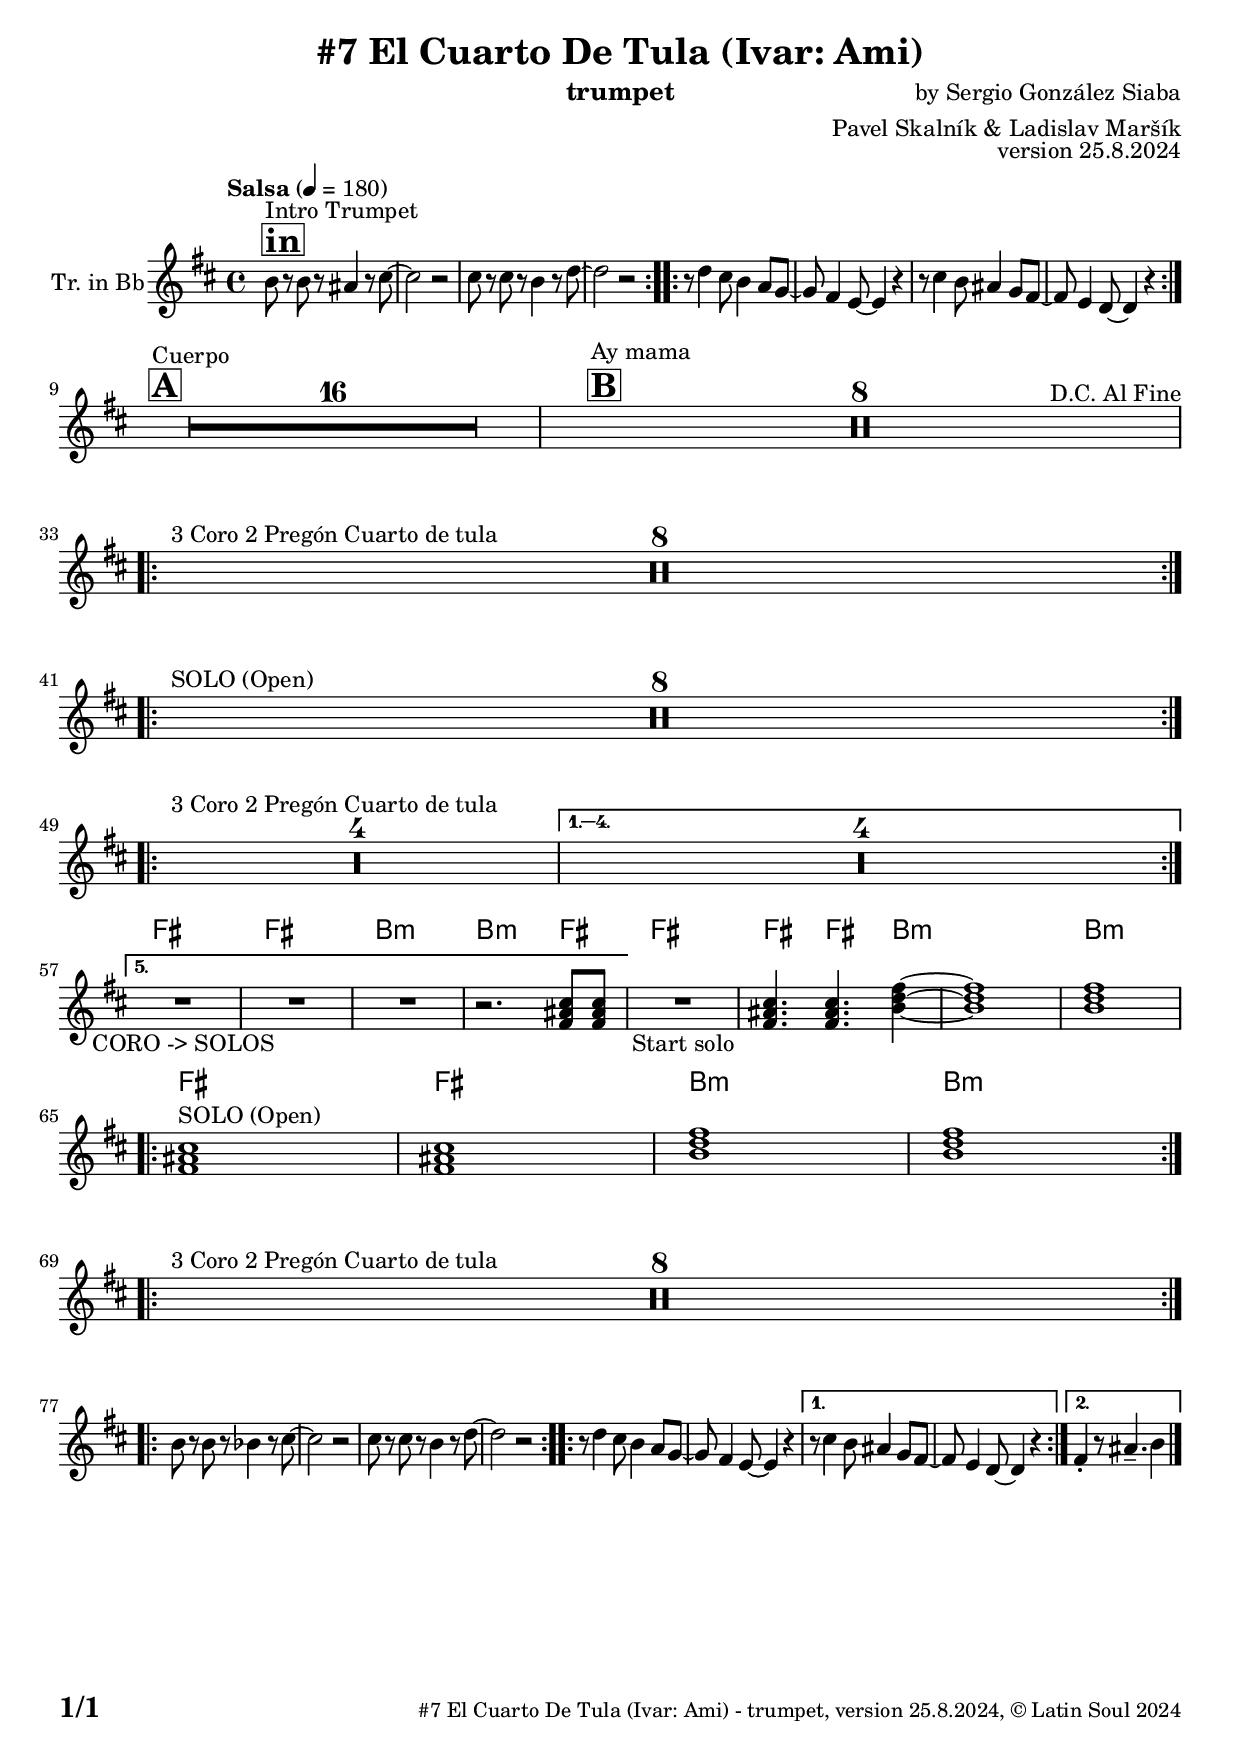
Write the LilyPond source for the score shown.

\version "2.24.4"

% Sheet revision 2022_09

\header {
  title = "#7 El Cuarto De Tula (Ivar: Ami)"
  instrument = "trumpet"
  composer = "by Sergio González Siaba"
  arranger = "Pavel Skalník & Ladislav Maršík"
  opus = "version 25.8.2024"
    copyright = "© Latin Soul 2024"
}

inst =
#(define-music-function
  (string)
  (string?)
  #{ <>^\markup \abs-fontsize #16 \bold \box #string #})

makePercent = #(define-music-function (note) (ly:music?)
                 (make-music 'PercentEvent 'length (ly:music-length note)))

#(define (test-stencil grob text)
   (let* ((orig (ly:grob-original grob))
          (siblings (ly:spanner-broken-into orig)) ; have we been split?
          (refp (ly:grob-system grob))
          (left-bound (ly:spanner-bound grob LEFT))
          (right-bound (ly:spanner-bound grob RIGHT))
          (elts-L (ly:grob-array->list (ly:grob-object left-bound 'elements)))
          (elts-R (ly:grob-array->list (ly:grob-object right-bound 'elements)))
          (break-alignment-L
           (filter
            (lambda (elt) (grob::has-interface elt 'break-alignment-interface))
            elts-L))
          (break-alignment-R
           (filter
            (lambda (elt) (grob::has-interface elt 'break-alignment-interface))
            elts-R))
          (break-alignment-L-ext (ly:grob-extent (car break-alignment-L) refp X))
          (break-alignment-R-ext (ly:grob-extent (car break-alignment-R) refp X))
          (num
           (markup text))
          (num
           (if (or (null? siblings)
                   (eq? grob (car siblings)))
               num
               (make-parenthesize-markup num)))
          (num (grob-interpret-markup grob num))
          (num-stil-ext-X (ly:stencil-extent num X))
          (num-stil-ext-Y (ly:stencil-extent num Y))
          (num (ly:stencil-aligned-to num X CENTER))
          (num
           (ly:stencil-translate-axis
            num
            (+ (interval-length break-alignment-L-ext)
               (* 0.5
                  (- (car break-alignment-R-ext)
                     (cdr break-alignment-L-ext))))
            X))
          (bracket-L
           (markup
            #:path
            0.1 ; line-thickness
            `((moveto 0.5 ,(* 0.5 (interval-length num-stil-ext-Y)))
              (lineto ,(* 0.5
                          (- (car break-alignment-R-ext)
                             (cdr break-alignment-L-ext)
                             (interval-length num-stil-ext-X)))
                      ,(* 0.5 (interval-length num-stil-ext-Y)))
              (closepath)
              (rlineto 0.0
                       ,(if (or (null? siblings) (eq? grob (car siblings)))
                            -1.0 0.0)))))
          (bracket-R
           (markup
            #:path
            0.1
            `((moveto ,(* 0.5
                          (- (car break-alignment-R-ext)
                             (cdr break-alignment-L-ext)
                             (interval-length num-stil-ext-X)))
                      ,(* 0.5 (interval-length num-stil-ext-Y)))
              (lineto 0.5
                      ,(* 0.5 (interval-length num-stil-ext-Y)))
              (closepath)
              (rlineto 0.0
                       ,(if (or (null? siblings) (eq? grob (last siblings)))
                            -1.0 0.0)))))
          (bracket-L (grob-interpret-markup grob bracket-L))
          (bracket-R (grob-interpret-markup grob bracket-R))
          (num (ly:stencil-combine-at-edge num X LEFT bracket-L 0.4))
          (num (ly:stencil-combine-at-edge num X RIGHT bracket-R 0.4)))
     num))

#(define-public (Measure_attached_spanner_engraver context)
   (let ((span '())
         (finished '())
         (event-start '())
         (event-stop '()))
     (make-engraver
      (listeners ((measure-counter-event engraver event)
                  (if (= START (ly:event-property event 'span-direction))
                      (set! event-start event)
                      (set! event-stop event))))
      ((process-music trans)
       (if (ly:stream-event? event-stop)
           (if (null? span)
               (ly:warning "You're trying to end a measure-attached spanner but you haven't started one.")
               (begin (set! finished span)
                 (ly:engraver-announce-end-grob trans finished event-start)
                 (set! span '())
                 (set! event-stop '()))))
       (if (ly:stream-event? event-start)
           (begin (set! span (ly:engraver-make-grob trans 'MeasureCounter event-start))
             (set! event-start '()))))
      ((stop-translation-timestep trans)
       (if (and (ly:spanner? span)
                (null? (ly:spanner-bound span LEFT))
                (moment<=? (ly:context-property context 'measurePosition) ZERO-MOMENT))
           (ly:spanner-set-bound! span LEFT
                                  (ly:context-property context 'currentCommandColumn)))
       (if (and (ly:spanner? finished)
                (moment<=? (ly:context-property context 'measurePosition) ZERO-MOMENT))
           (begin
            (if (null? (ly:spanner-bound finished RIGHT))
                (ly:spanner-set-bound! finished RIGHT
                                       (ly:context-property context 'currentCommandColumn)))
            (set! finished '())
            (set! event-start '())
            (set! event-stop '()))))
      ((finalize trans)
       (if (ly:spanner? finished)
           (begin
            (if (null? (ly:spanner-bound finished RIGHT))
                (set! (ly:spanner-bound finished RIGHT)
                      (ly:context-property context 'currentCommandColumn)))
            (set! finished '())))
       (if (ly:spanner? span)
           (begin
            (ly:warning "I think there's a dangling measure-attached spanner :-(")
            (ly:grob-suicide! span)
            (set! span '())))))))

\layout {
  \context {
    \Staff
    \consists #Measure_attached_spanner_engraver
    \override MeasureCounter.font-encoding = #'latin1
    \override MeasureCounter.font-size = 0
    \override MeasureCounter.outside-staff-padding = 2
    \override MeasureCounter.outside-staff-horizontal-padding = #0
  }
}

repeatBracket = #(define-music-function
                  (parser location N note)
                  (number? ly:music?)
                  #{
                    \override Staff.MeasureCounter.stencil =
                    #(lambda (grob) (test-stencil grob #{ #(string-append(number->string N) "x") #} ))
                    \startMeasureCount
                    \repeat volta #N { $note }
                    \stopMeasureCount
                  #}
                  )

Trumpet = \new Voice
\transpose c d
\relative c' {
  \set Staff.instrumentName = \markup {
    \center-align { "Tr. in Bb" }
  }
  \set Staff.midiInstrument = "trumpet"
  \set Staff.midiMaximumVolume = #1.0

  \key a \minor
  \time 4/4
  \tempo "Salsa" 4 = 180
  
       \inst "in"
  s1*0 ^\markup { "Intro Trumpet" }
     
\repeat volta 2 { a'8r8a8r8gis4r8b8~|
                  b2r2|
                  b8r8b8r8a4r8c8~|
                  c2r2|}
          
\repeat volta 2 {
  r8c4b8a4g8f8~|
                  f8e4d8~d4r4|
                  r8b'4a8gis4f8e8 ~ |
                  e8d4c8~c4r4 | \break
}    

\inst "A"
s1*0 ^\markup { "Cuerpo" }

       R1*16 | 



\inst "B"
s1*0 ^\markup { "Ay mama" } 
-\tweak self-alignment-X #-8
^\markup { "D.C. Al Fine" }
 R1*8  | 
 
 \break
 
 s1*0 ^\markup { "3 Coro 2 Pregón Cuarto de tula " }
\repeat volta 5 {
  R1*8 | \break
}

s1*0 ^\markup { "SOLO (Open)" }
\repeat volta 2 {
  R1*8 |\break
}

 s1*0 ^\markup { "3 Coro 2 Pregón Cuarto de tula " }
\repeat volta 5 {
  R1*4 |
}
\alternative {
 {
   R1*4 \break
 }
 {
   \chordmode {
   R1*3 _\markup { "CORO -> SOLOS" } |
   r2. e8 e |
   }
 }
}

\chordmode {
   R1 _\markup { "Start solo" } |
   e4. e4. a4:m ~ |
   a1:m |
   a1:m | \break
}

   s1*0 ^\markup { "SOLO (Open)" }
   \chordmode {
   \repeat volta 2 {
   e1 |
   e1 |
   a1:m |
   a1:m | \break
   }
            }

 s1*0 ^\markup { "3 Coro 2 Pregón Cuarto de tula" }
\repeat volta 5 {
  R1*8 | \break
}

\repeat volta 2 { a'8r8a8r8as4r8b8~|
                  b2r2|
                  b8r8b8r8a4r8c8~|
                  c2r2|}

\repeat volta 2 {
  r8c4b8a4g8f8~|
                  f8e4d8~d4r4|
}
\alternative { 
  {
                  r8b'4a8gis4f8e8 ~ |
                  e8d4c8~c4r4 | 
}    {
  e4 -. r8 gis4. -- a4 ||
}
}


  \label #'lastPage
  \bar "|."
}

Chords =
\transpose c d'
\chords {
  \set noChordSymbol = ""
  R1*56
     e1 |
     e1 |
     a1:m |
     a2.:m e4 |
     e1 |
     e4. e4. a4:m |
     R1 |
     a1:m |
     e1 |
     e1 |
     a1:m |
     a1:m |
}

\score {
  <<
    \Chords
    \compressMMRests \new Staff \with {
      \consists "Volta_engraver"
    }
    {
      \Trumpet
    }
  >>
  \layout {
    \context {
      \Score
      \remove "Volta_engraver"
    }
  }
}

\paper {
  system-system-spacing =
  #'((basic-distance . 14)
     (minimum-distance . 10)
     (padding . 1)
     (stretchability . 60))
  between-system-padding = #2
  bottom-margin = 5\mm

  print-first-page-number = ##t
  oddHeaderMarkup = \markup \fill-line { " " }
  evenHeaderMarkup = \markup \fill-line { " " }
  oddFooterMarkup = \markup {
    \fill-line {
      \bold \fontsize #2
      \concat { \fromproperty #'page:page-number-string "/" \page-ref #'lastPage "0" "?" }

      \fontsize #-1
      \concat { \fromproperty #'header:title " - " \fromproperty #'header:instrument ", " \fromproperty #'header:opus ", " \fromproperty #'header:copyright }
    }
  }
  evenFooterMarkup = \markup {
    \fill-line {
      \fontsize #-1
      \concat { \fromproperty #'header:title " - " \fromproperty #'header:instrument ", " \fromproperty #'header:opus ", " \fromproperty #'header:copyright }

      \bold \fontsize #2
      \concat { \fromproperty #'page:page-number-string "/" \page-ref #'lastPage "0" "?" }
    }
  }
}